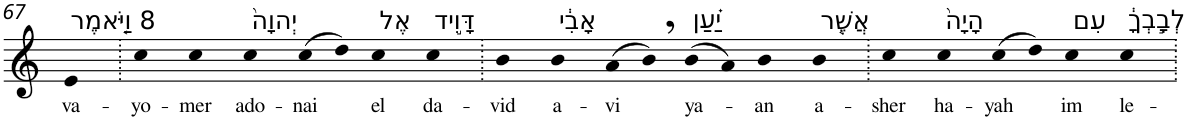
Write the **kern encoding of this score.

**kern	**text
*part1	*part1
*staff1	*staff1
*I"Piano	*
*I'Pno	*
!!LO:PB:g=z
*clefG2	*
*k[]	*
=67	=67
!LO:TX:a:t=8 וַיֹּ֤אמֶר	!
!	!LO:LY:b
4e	va-
=68.	=68.
!	!LO:LY:b
4cc	-yo-
!	!LO:LY:b
4cc	-mer
!LO:TX:a:t=יְהוָה֙	!
!	!LO:LY:b
4cc	ado-
!	!LO:LY:b
(>8cc	-nai
8dd)	.
!LO:TX:a:t=אֶל	!
!	!LO:LY:b
4cc	el
!LO:TX:a:t=דָּוִ֣יד	!
!	!LO:LY:b
4cc	da-
=69.	=69.
!	!LO:LY:b
4b	-vid
!LO:TX:a:t=אָבִ֔י	!
!	!LO:LY:b
4b	a-
!	!LO:LY:b
(>8a	-vi
8b,)	.
!LO:TX:a:t=יַ֗עַן	!
!	!LO:LY:b
(>8b	ya-
8a)	.
!	!LO:LY:b
4b	-an
!LO:TX:a:t=אֲשֶׁ֤ר	!
!	!LO:LY:b
4b	a-
=70.	=70.
!	!LO:LY:b
4cc	-sher
!LO:TX:a:t=הָיָה֙	!
!	!LO:LY:b
4cc	ha-
!	!LO:LY:b
(>8cc	-yah
8dd)	.
!LO:TX:a:t=עִם	!
!	!LO:LY:b
4cc	im
!LO:TX:a:t=לְבָ֣בְךָ֔	!
!	!LO:LY:b
4cc	le-
=.	=.
*-	*-
